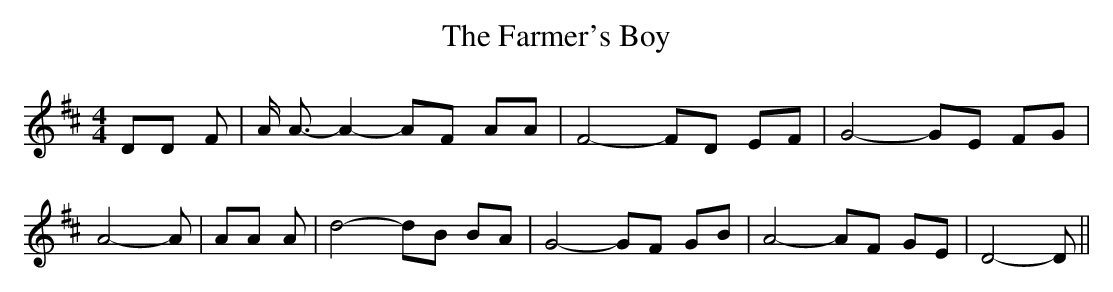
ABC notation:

X:1
T:The Farmer's Boy
M:4/4
L:1/8
K:D
 DD F| A/2 A3/2- A2- AF AA| F4- FD EF| G4- GE FG| A4- A| AA A| d4- dB BA|\
 G4- GF GB| A4- AF GE| D4- D||
